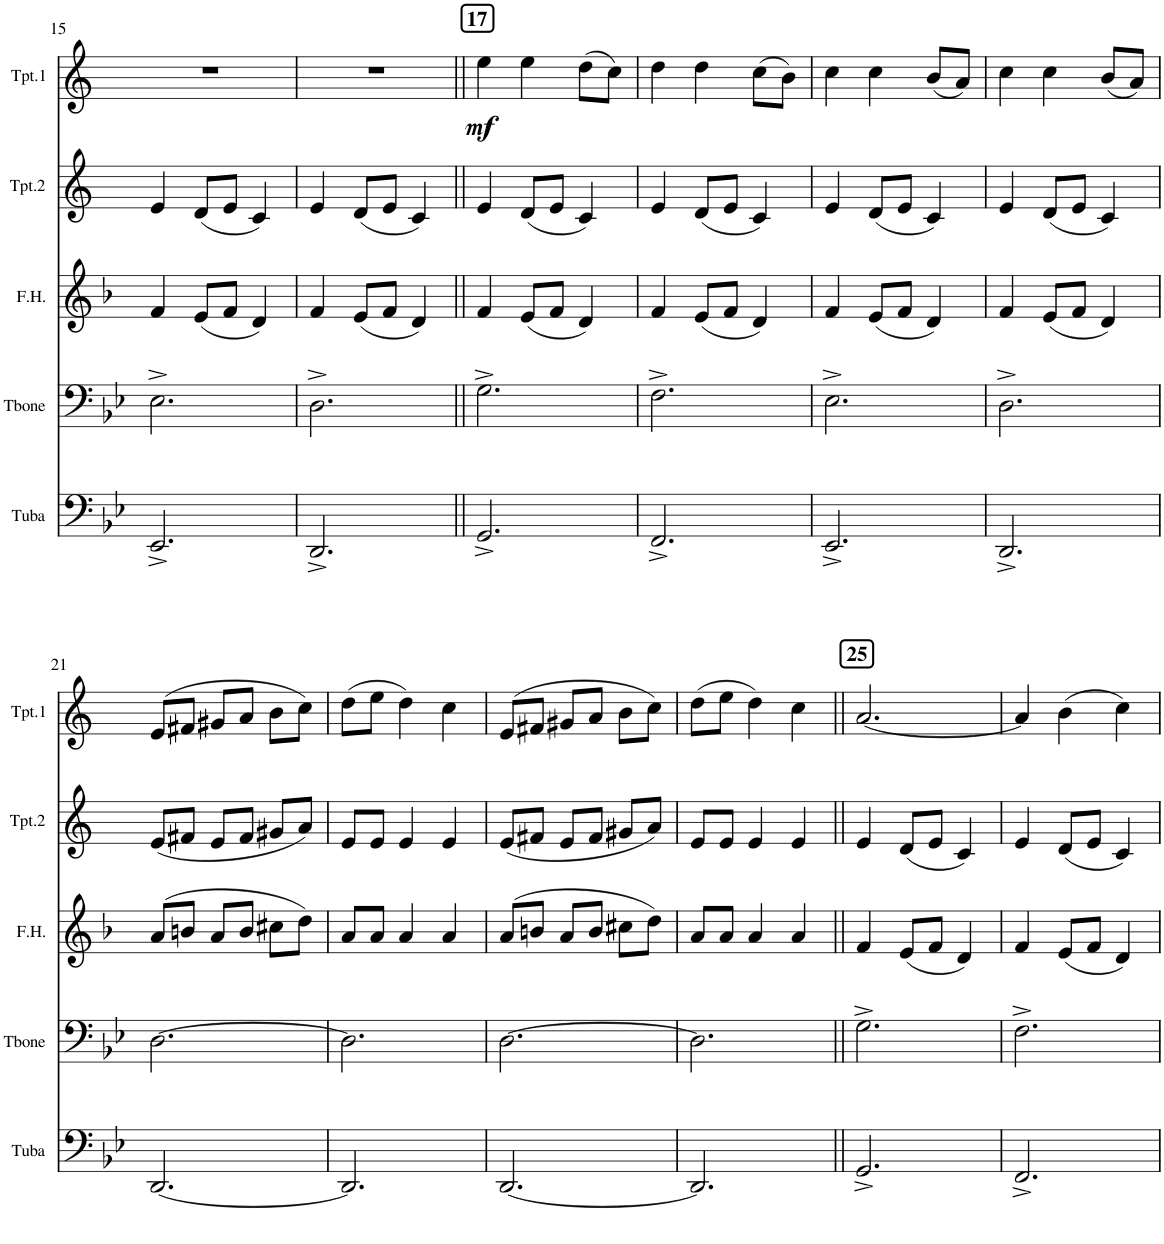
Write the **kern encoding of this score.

**kern	**kern	**kern	**kern	**kern	**dynam
*part5	*part4	*part3	*part2	*part1	*part1
*staff5	*staff4	*staff3	*staff2	*staff1	*staff1
*I"Tuba	*I"Trombone	*I"F Horn	*I"Trumpet 2	*I"Trumpet 1	*
*I'Tuba	*I'Tbone	*I'F.H.	*I'Tpt.2	*I'Tpt.1	*
!!LO:PB:g=z
*clefF4	*clefF4	*clefG2	*clefG2	*clefG2	*
*	*	*Trd4c7	*Trd1c2	*Trd1c2	*
*k[b-e-]	*k[b-e-]	*k[b-]	*k[]	*k[]	*
*M3/4	*M3/4	*M3/4	*M3/4	*M3/4	*
=15	=15	=15	=15	=15	=15
2.EE-^/	2.E-^\	4f/	4e/	2.r	.
.	.	(8e/L	(8d/L	.	.
.	.	8f/J	8e/J	.	.
.	.	4d/)	4c/)	.	.
=16	=16	=16	=16	=16	=16
2.DD^/	2.D^\	4f/	4e/	2.r	.
.	.	(8e/L	(8d/L	.	.
.	.	8f/J	8e/J	.	.
.	.	4d/)	4c/)	.	.
=17||	=17||	=17||	=17||	=17||	=17||
!	!	!	!	!LO:TX:a:B:t=17	!
!	!	!	!	!	!LO:DY:b
2.GG^/	2.G^\	4f/	4e/	4ee\	mf
.	.	(8e/L	(8d/L	4ee\	.
.	.	8f/J	8e/J	.	.
.	.	4d/)	4c/)	(8dd\L	.
.	.	.	.	8cc\J)	.
=18	=18	=18	=18	=18	=18
2.FF^/	2.F^\	4f/	4e/	4dd\	.
.	.	(8e/L	(8d/L	4dd\	.
.	.	8f/J	8e/J	.	.
.	.	4d/)	4c/)	(8cc\L	.
.	.	.	.	8b\J)	.
=19	=19	=19	=19	=19	=19
2.EE-^/	2.E-^\	4f/	4e/	4cc\	.
.	.	(8e/L	(8d/L	4cc\	.
.	.	8f/J	8e/J	.	.
.	.	4d/)	4c/)	(8b/L	.
.	.	.	.	8a/J)	.
=20	=20	=20	=20	=20	=20
2.DD^/	2.D^\	4f/	4e/	4cc\	.
.	.	(8e/L	(8d/L	4cc\	.
.	.	8f/J	8e/J	.	.
.	.	4d/)	4c/)	(8b/L	.
.	.	.	.	8a/J)	.
!!LO:LB:g=z
=21	=21	=21	=21	=21	=21
[2.DD/	[2.D\	(8a/L	(8e/L	(8e/L	.
.	.	8bn/J	8f#X/J	8f#X/J	.
.	.	8a/L	8e/L	8g#X/L	.
.	.	8b/J	8f#/J	8a/J	.
.	.	8cc#X\L	8g#X/L	8b\L	.
.	.	8dd\J)	8a/J)	8cc\J)	.
=22	=22	=22	=22	=22	=22
2.DD/]	2.D\]	8a/L	8e/L	(8dd\L	.
.	.	8a/J	8e/J	8ee\J	.
.	.	4a/	4e/	4dd\)	.
.	.	4a/	4e/	4cc\	.
=23	=23	=23	=23	=23	=23
[2.DD/	[2.D\	(8a/L	(8e/L	(8e/L	.
.	.	8bn/J	8f#X/J	8f#X/J	.
.	.	8a/L	8e/L	8g#X/L	.
.	.	8b/J	8f#/J	8a/J	.
.	.	8cc#X\L	8g#X/L	8b\L	.
.	.	8dd\J)	8a/J)	8cc\J)	.
=24	=24	=24	=24	=24	=24
2.DD/]	2.D\]	8a/L	8e/L	(8dd\L	.
.	.	8a/J	8e/J	8ee\J	.
.	.	4a/	4e/	4dd\)	.
.	.	4a/	4e/	4cc\	.
=25||	=25||	=25||	=25||	=25||	=25||
!	!	!	!	!LO:TX:a:B:t=25	!
2.GG^/	2.G^\	4f/	4e/	[2.a/	.
.	.	(8e/L	(8d/L	.	.
.	.	8f/J	8e/J	.	.
.	.	4d/)	4c/)	.	.
=26	=26	=26	=26	=26	=26
2.FF^/	2.F^\	4f/	4e/	4a/]	.
.	.	(8e/L	(8d/L	(4b\	.
.	.	8f/J	8e/J	.	.
.	.	4d/)	4c/)	4cc\)	.
=	=	=	=	=	=
*-	*-	*-	*-	*-	*-
